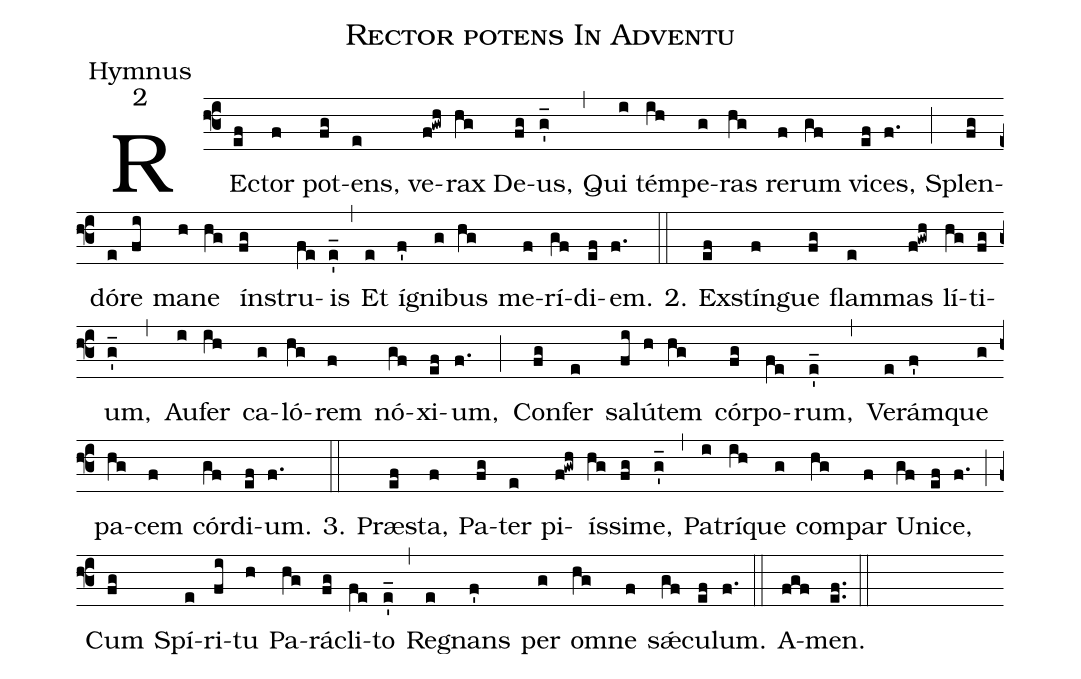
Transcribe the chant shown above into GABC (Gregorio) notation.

name:Rector potens In Adventu;
office-part:Hymnus;
mode:2;
%%
(f3)REc(ef)tor(f) pot(fg)ens,(e) ve(f!gwh)rax(hg) De(fg)us,(g'_) (,)
Qui(i) tém(ih)pe(g)ras(hg) re(f)rum(gf) vi(ef)ces,(f.) (;)
Splen(fg)dó(e)re(fi) ma(h)ne(hg) ín(fg)stru(fe)is(e'_) (,)
Et(e) í(f')gni(g)bus(hg) me(f)rí(gf)di(ef)em.(f.) (::)

2. Ex(ef)stín(f)gue(fg) flam(e)mas(f!gwh) lí(hg)ti(fg)um,(g'_) (,)
Au(i)fer(ih) ca(g)ló(hg)rem(f) nó(gf)xi(ef)um,(f.) (;)
Con(fg)fer(e) sa(fi)lú(h)tem(hg) cór(fg)po(fe)rum,(e'_) (,)
Ve(e)rám(f')que(g) pa(hg)cem(f) cór(gf)di(ef)um.(f.) (::)

3. Præ(ef)sta,(f) Pa(fg)ter(e) pi(f!gwh)ís(hg)si(fg)me,(g'_) (,)
Pa(i)trí(ih)que(g) com(hg)par(f) U(gf)ni(ef)ce,(f.) (;)
Cum(fg) Spí(e)ri(fi)tu(h) Pa(hg)rá(fg)cli(fe)to(e'_) (,)
Re(e)gnans(f') per(g) om(hg)ne(f) sǽ(gf)cu(ef)lum.(f.) (::)
A(fgf)men.(ef..) (::)
